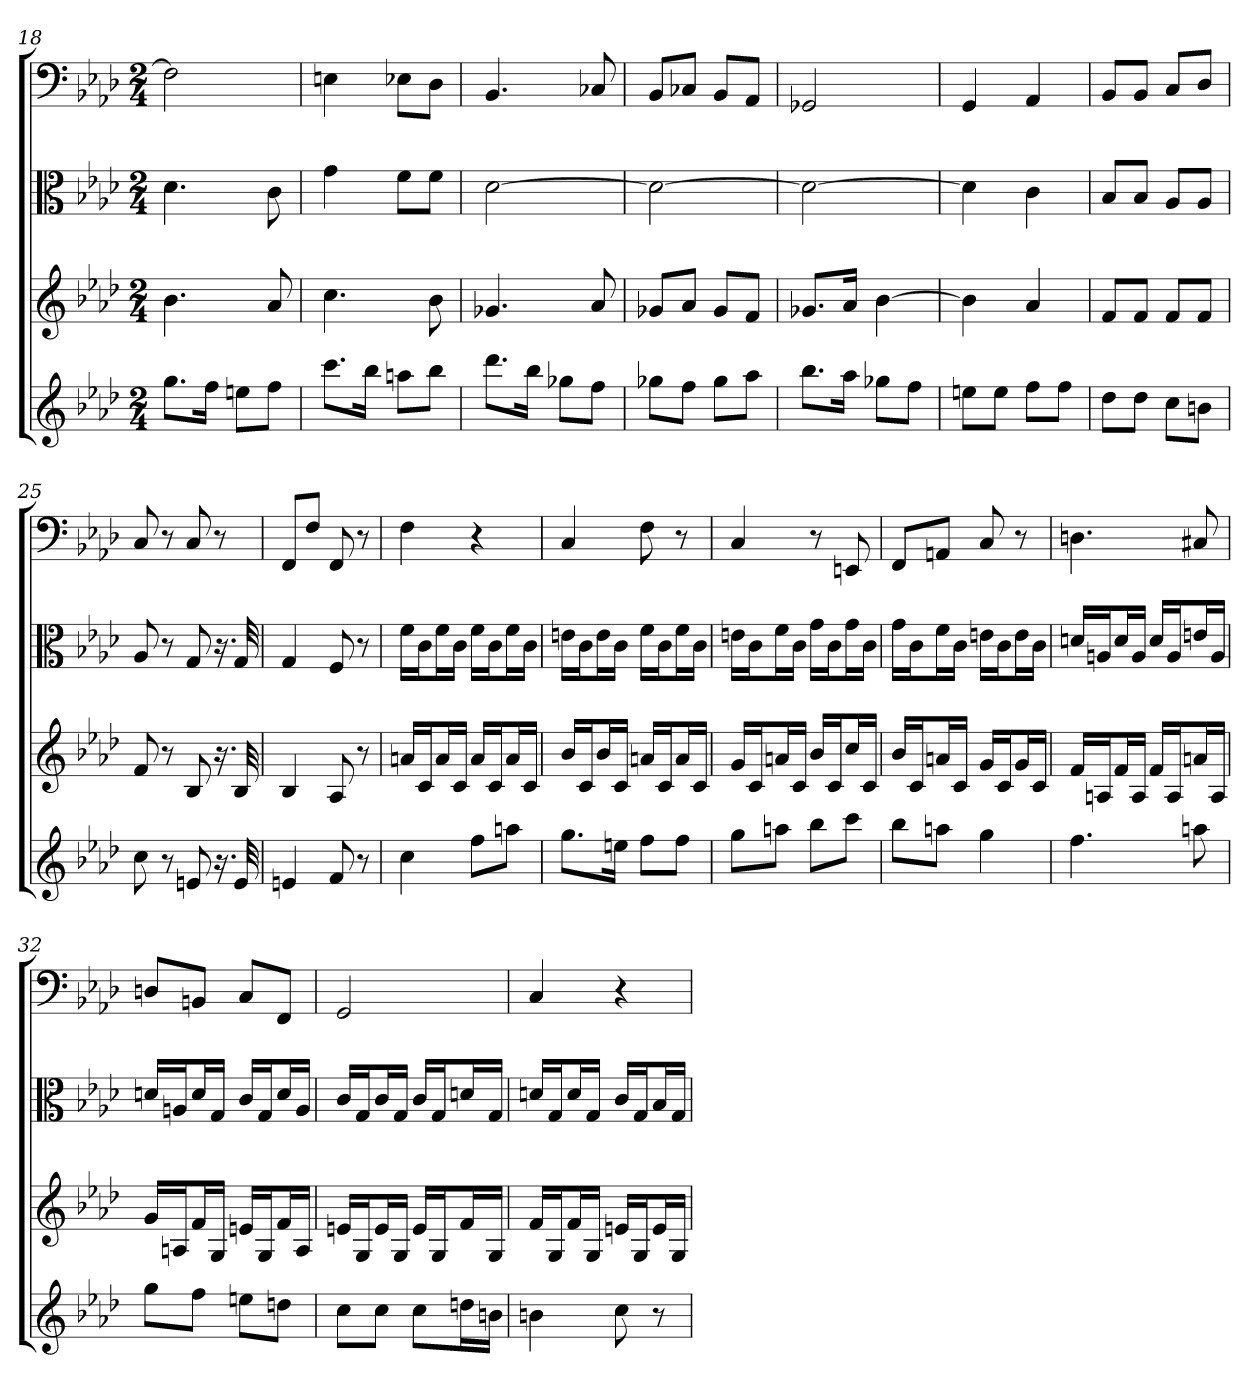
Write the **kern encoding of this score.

**kern	**kern	**kern	**kern
*part4	*part3	*part2	*part1
*staff4	*staff3	*staff2	*staff1
*	*	*clefC3	*clefF4
*k[b-e-a-d-]	*k[b-e-a-d-]	*k[b-e-a-d-]	*k[b-e-a-d-]
*f:	*f:	*f:	*f:
*M2/4	*M2/4	*M2/4	*M2/4
=18	=18	=18	=18
8.ggL	4.b-	4.d-	2F]
16ffJk	.	.	.
8eenL	.	.	.
8ffJ	8a-	8c	.
=19	=19	=19	=19
8.cccL	4.cc	4g	4En
16bb-Jk	.	.	.
8aanL	.	8f\L	8E-X\L
8bb-J	8b-	8f\J	8D-\J
=20	=20	=20	=20
8.ddd-L	4.g-X	[2d-	4.BB-
16bb-Jk	.	.	.
8gg-XL	.	.	.
8ffJ	8a-	.	8C-X
=21	=21	=21	=21
8gg-XL	8g-XL	2d-_	8BB-/L
8ffJ	8a-J	.	8C-X/J
8gg-L	8g-L	.	8BB-/L
8aa-J	8fJ	.	8AA-/J
=22	=22	=22	=22
8.bb-L	8.g-XL	2d-_	2GG-X
16aa-Jk	16a-Jk	.	.
8gg-XL	[4b-	.	.
8ffJ	.	.	.
=23	=23	=23	=23
8eenL	4b-]	4d-]	4GG
8eeJ	.	.	.
8ffL	4a-	4c	4AA-
8ffJ	.	.	.
=24	=24	=24	=24
8dd-L	8fL	8B-/L	8BB-/L
8dd-J	8fJ	8B-/J	8BB-/J
8ccL	8fL	8A-/L	8C/L
8bnJ	8fJ	8A-/J	8D-/J
=25	=25	=25	=25
8cc	8f	8A-	8C
8r	8r	8r	8r
8en	8B-	8G	8C
16.r	16.r	16.r	8r
32e	32B-	32G	.
=26	=26	=26	=26
4en	4B-	4G	8FF/L
.	.	.	8F/J
8f	8A-	8F	8FF
8r	8r	8r	8r
=27	=27	=27	=27
4cc	16anLL	16f\LL	4F
.	16cJ	16c\J	.
.	16aL	16f\L	.
.	16cJJ	16c\JJ	.
8ffL	16aLL	16f\LL	4r
.	16cJ	16c\J	.
8aanJ	16aL	16f\L	.
.	16cJJ	16c\JJ	.
=28	=28	=28	=28
8.ggL	16b-LL	16en\LL	4C
.	16cJ	16c\J	.
.	16b-L	16e\L	.
16eenJk	16cJJ	16c\JJ	.
8ffL	16anLL	16f\LL	8F
.	16cJ	16c\J	.
8ffJ	16aL	16f\L	8r
.	16cJJ	16c\JJ	.
=29	=29	=29	=29
8ggL	16gLL	16en\LL	4C
.	16cJ	16c\J	.
8aanJ	16anL	16f\L	.
.	16cJJ	16c\JJ	.
8bb-L	16b-LL	16g\LL	8r
.	16cJ	16c\J	.
8cccJ	16ccL	16g\L	8EEn
.	16cJJ	16c\JJ	.
=30	=30	=30	=30
8bb-L	16b-LL	16g\LL	8FF/L
.	16cJ	16c\J	.
8aanJ	16anL	16f\L	8AAn/J
.	16cJJ	16c\JJ	.
4gg	16gLL	16en\LL	8C
.	16cJ	16c\J	.
.	16gL	16e\L	8r
.	16cJJ	16c\JJ	.
=31	=31	=31	=31
4.ff	16fLL	16dn/LL	4.Dn
.	16AnJ	16An/J	.
.	16fL	16d/L	.
.	16AJJ	16A/JJ	.
.	16fLL	16d/LL	.
.	16AJ	16A/J	.
8aan	16anL	16en/L	8C#X
.	16AJJ	16A/JJ	.
=32	=32	=32	=32
8ggL	16gLL	16dn/LL	8Dn/L
.	16AnJ	16An/J	.
8ffJ	16fL	16d/L	8BBn/J
.	16GJJ	16G/JJ	.
8eenL	16enLL	16c/LL	8C/L
.	16GJ	16G/J	.
8ddnJ	16fL	16d/L	8FF/J
.	16AJJ	16A/JJ	.
=33	=33	=33	=33
8ccL	16enLL	16c/LL	2GG
.	16GJ	16G/J	.
8ccJ	16eL	16c/L	.
.	16GJJ	16G/JJ	.
8ccL	16eLL	16c/LL	.
.	16GJ	16G/J	.
16ddnL	16fL	16dn/L	.
16bnJJ	16GJJ	16G/JJ	.
=34	=34	=34	=34
4bn	16fLL	16dn/LL	4C
.	16GJ	16G/J	.
.	16fL	16d/L	.
.	16GJJ	16G/JJ	.
8cc	16enLL	16c/LL	4r
.	16GJ	16G/J	.
8r	16eL	16B-/L	.
.	16GJJ	16G/JJ	.
=	=	=	=
*-	*-	*-	*-
